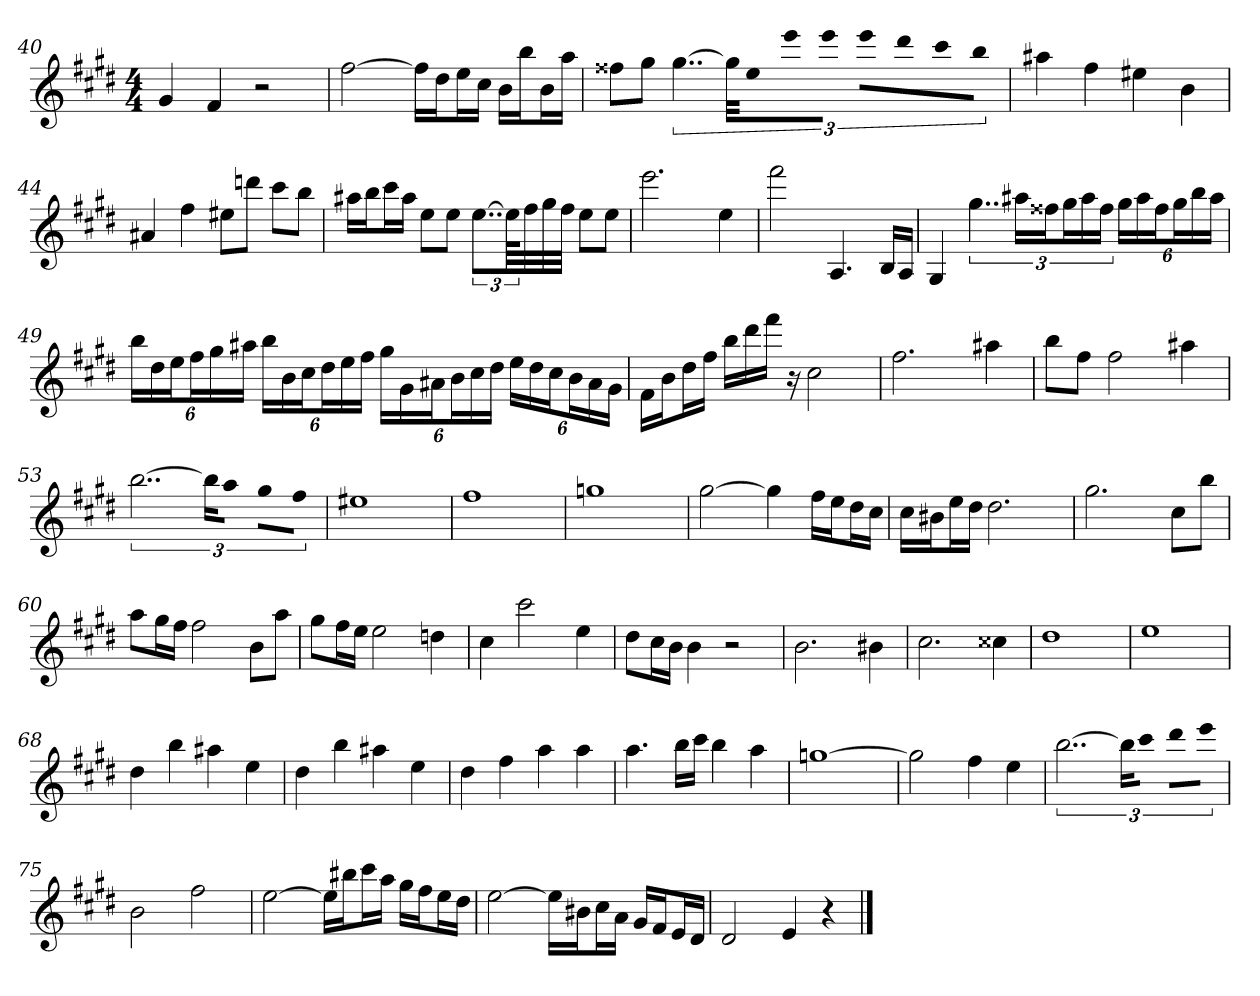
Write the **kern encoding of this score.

**kern
*part1
*staff1
*k[f#c#g#d#]
*E:
*M4/4
=40
4g#
4f#
2r
=41
[2ff#
16ff#LL]
16dd#J
16eeL
16cc#JJ
16bLL
16bbJ
16bL
16aaJJ
=42
8ff##XL
8gg#J
[6..gg#
48gg#KLL]
16eeJ
16eeeL
16eeeJJ
16eeeLL
16ddd#J
16ccc#L
16bbJJ
=43
4aa#X
4ff#
4ee#X
4b
=44
4a#X
4ff#
8ee#XL
8dddnJ
8ccc#L
8bbJ
=45
16aa#XLL
16bbJ
16ccc#L
16aa#JJ
8eeL
8eeJ
[12..eeL
96eeKLL]
32ff#
32gg#
32ff#JJJ
8eeL
8eeJ
=46
2.eee
4ee
=47
2fff#
4.A
16BLL
16AJJ
=48
4G#
6..gg#
24aa#XLL
24ff##XJ
24gg#L
24aa#
24ff##JJ
24gg#LL
24aa#
24ff##J
24gg#L
24bb
24aa#JJ
=49
24bbLL
24dd#
24eeJ
24ff#L
24gg#
24aa#XJJ
24bbLL
24b
24cc#J
24dd#L
24ee
24ff#JJ
24gg#LL
24g#
24a#XJ
24bL
24cc#
24dd#JJ
24eeLL
24dd#
24cc#J
24bL
24a#
24g#JJ
=50
16f#LL
16bJ
16dd#L
16ff#JJ
16bbLL
16ddd#
16fff#JJ
16r
2cc#
=51
2.ff#
4aa#X
=52
8bbL
8ff#J
2ff#
4aa#X
=53
[3..bb
24bbKL]
8aaJ
8gg#L
8ff#J
=54
1ee#X
=55
1ff#
=56
1ggn
=57
[2gg#
4gg#]
16ff#LL
16eeJ
16dd#L
16cc#JJ
=58
16cc#LL
16b#XJ
16eeL
16dd#JJ
2.dd#
=59
2.gg#
8cc#L
8bbJ
=60
8aaL
16gg#L
16ff#JJ
2ff#
8bL
8aaJ
=61
8gg#L
16ff#L
16eeJJ
2ee
4ddn
=62
4cc#
2ccc#
4ee
=63
8dd#L
16cc#L
16bJJ
4b
2r
=64
2.b
4b#X
=65
2.cc#
4cc##X
=66
1dd#
=67
1ee
=68
4dd#
4bb
4aa#X
4ee
=69
4dd#
4bb
4aa#X
4ee
=70
4dd#
4ff#
4aa
4aa
=71
4.aa
16bbLL
16ccc#JJ
4bb
4aa
=72
[1ggn
=73
2gg]
4ff#
4ee
=74
[3..bb
24bbKL]
8ccc#J
8ddd#L
8eeeJ
=75
2b
2ff#
=76
[2ee
16eeLL]
16bb#XJ
16ccc#L
16aaJJ
16gg#LL
16ff#J
16eeL
16dd#JJ
=77
[2ee
16eeLL]
16b#XJ
16cc#L
16aJJ
16g#LL
16f#J
16eL
16d#JJ
=78
2d#
4e
4r
==
*-
